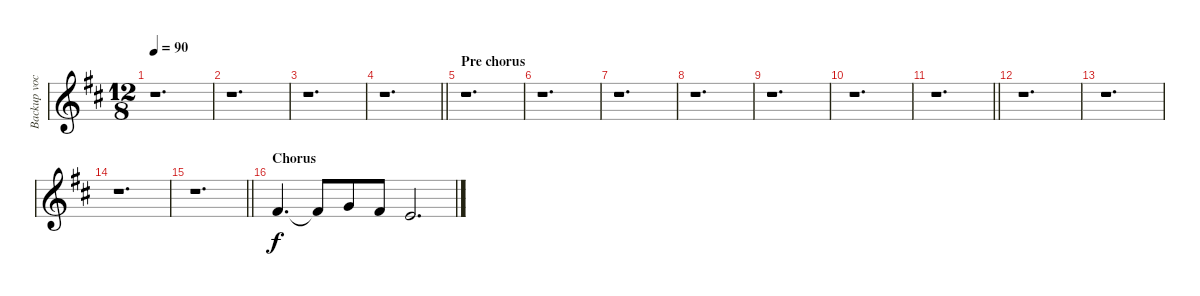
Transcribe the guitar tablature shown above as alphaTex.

\track ("Backup vocals" "Backup voc") {instrument lead2sawtooth}
\staff {score}
\tuning (E4 B3 G3 D3 A2 E2) {hide}
\ts (12 8)
\tempo 90
\clef g2
\ks d
r.1{d dy f} |
r.1{d} |
r.1{d} |
\barLineRight lightlight
r.1{d} |
\section ("" "Pre chorus")
r.1{d} |
r.1{d} |
r.1{d} |
r.1{d} |
r.1{d} |
r.1{d} |
\barLineRight lightlight
r.1{d} |
r.1{d} |
r.1{d} |
r.1{d} |
\barLineRight lightlight
r.1{d} |
\section ("" "Chorus")
2.1.4{d} 2.1{t}.8 3.1.8 2.1.8 0.1.2{d}
